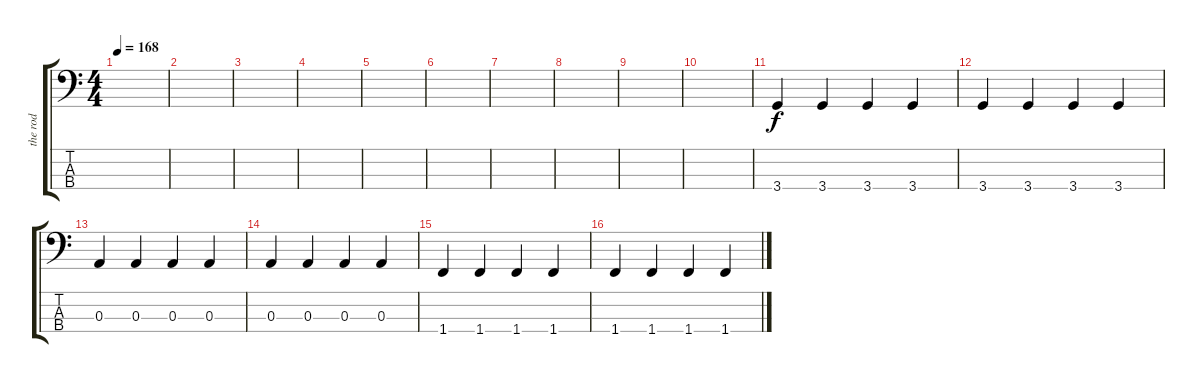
\track ("the rod" "the rod") {instrument electricbassfinger}
\staff {score tabs}
\tuning (G2 D2 A1 E1) {hide}
\ts (4 4)
\tempo 168
\clef f4
\ks c
|
|
|
|
|
|
|
|
|
|
3.4.4 3.4.4 3.4.4 3.4.4 |
3.4.4 3.4.4 3.4.4 3.4.4 |
0.3.4 0.3.4 0.3.4 0.3.4 |
0.3.4 0.3.4 0.3.4 0.3.4 |
1.4.4 1.4.4 1.4.4 1.4.4 |
1.4.4 1.4.4 1.4.4 1.4.4
